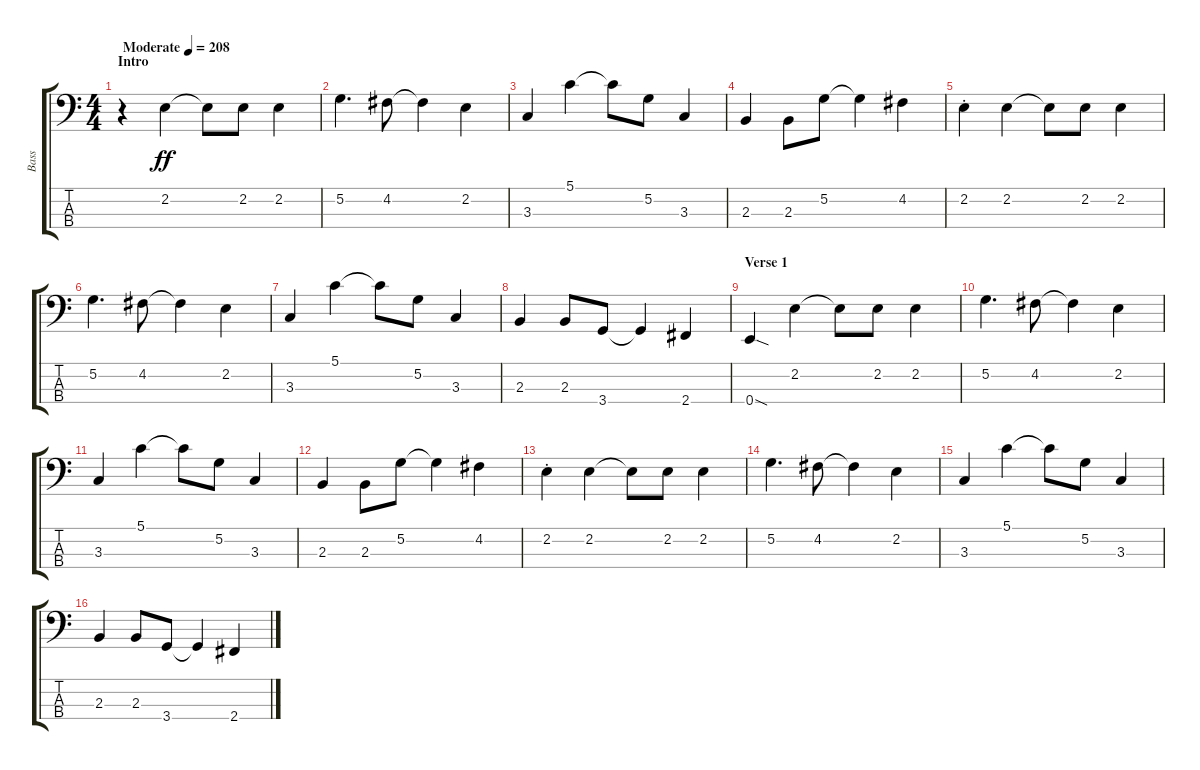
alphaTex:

\track ("Bass" "Bass") {instrument acousticbass}
\staff {score tabs}
\tuning (G2 D2 A1 E1) {hide}
\ts (4 4)
\section ("" "Intro")
\tempo (208 "Moderate")
\clef f4
\ks c
r.4{dy ff instrument acousticbass} 2.2.4 2.2{t}.8 2.2.8 2.2.4 |
5.2.4{d} 4.2.8 4.2{t}.4 2.2.4 |
3.3.4 5.1.4 5.1{t}.8 5.2.8 3.3.4 |
2.3.4 2.3.8 5.2.8 5.2{t}.4 4.2.4 |
2.2{st}.4 2.2.4 2.2{t}.8 2.2.8 2.2.4 |
5.2.4{d} 4.2.8 4.2{t}.4 2.2.4 |
3.3.4 5.1.4 5.1{t}.8 5.2.8 3.3.4 |
2.3.4 2.3.8 3.4.8 3.4{t}.4 2.4.4 |
\section ("" "Verse 1")
0.4{sod}.4 2.2.4 2.2{t}.8 2.2.8 2.2.4 |
5.2.4{d} 4.2.8 4.2{t}.4 2.2.4 |
3.3.4 5.1.4 5.1{t}.8 5.2.8 3.3.4 |
2.3.4 2.3.8 5.2.8 5.2{t}.4 4.2.4 |
2.2{st}.4 2.2.4 2.2{t}.8 2.2.8 2.2.4 |
5.2.4{d} 4.2.8 4.2{t}.4 2.2.4 |
3.3.4 5.1.4 5.1{t}.8 5.2.8 3.3.4 |
2.3.4 2.3.8 3.4.8 3.4{t}.4 2.4.4
